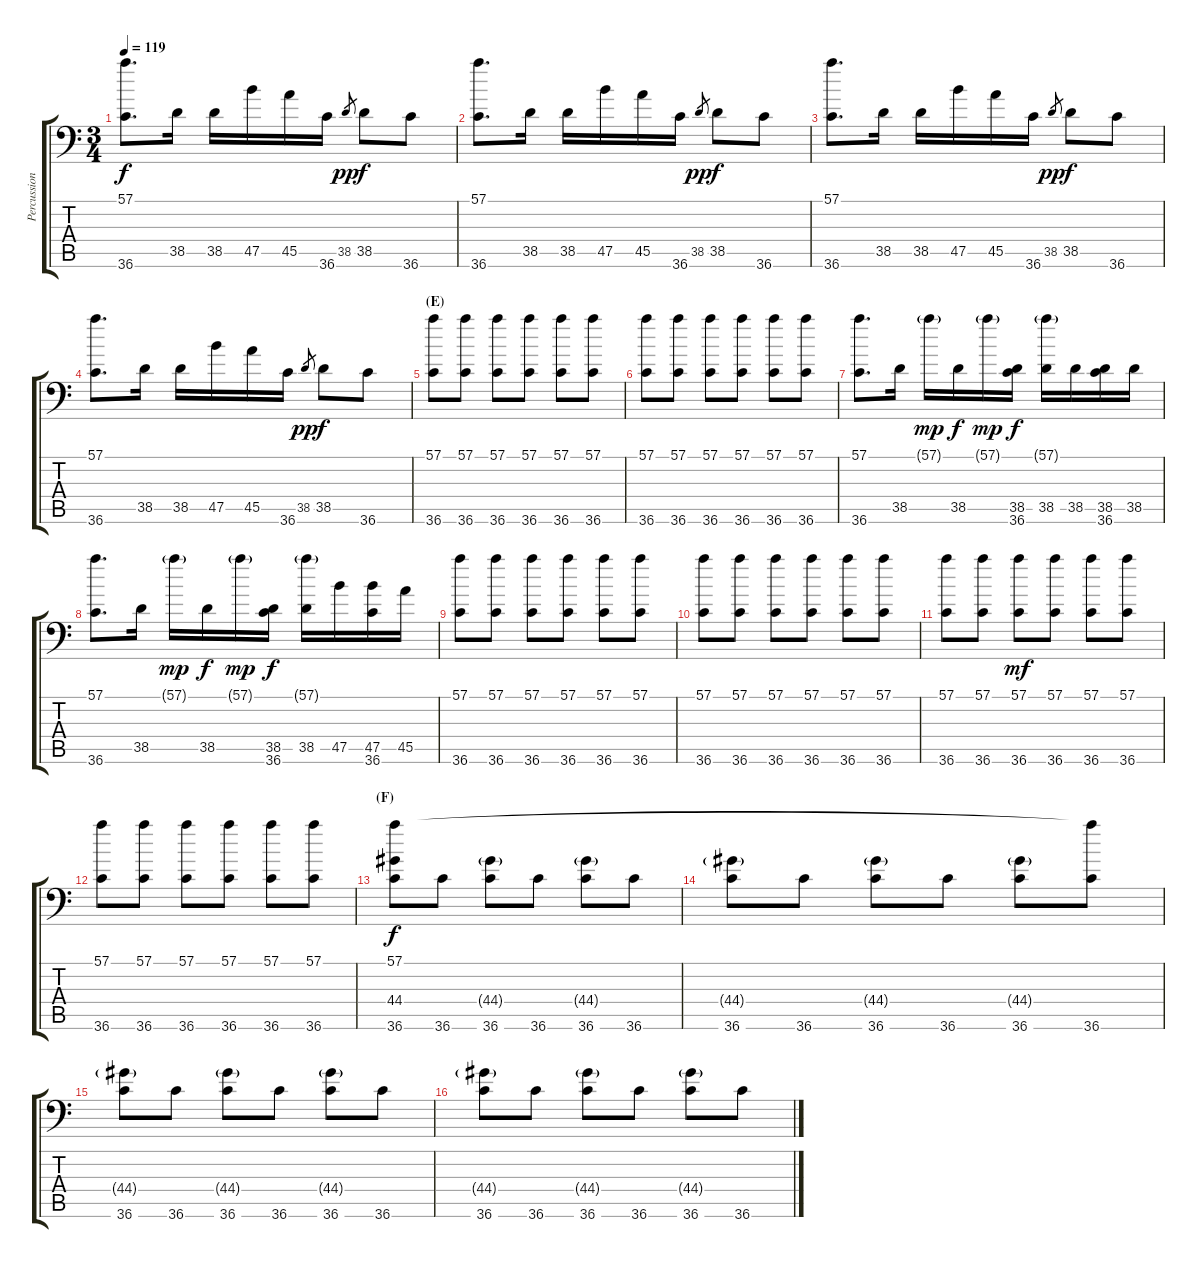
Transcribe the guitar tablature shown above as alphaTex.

\track ("Percussion" "Percussion") {instrument acousticgrandpiano}
\staff {score tabs}
\tuning (C-1 C-1 C-1 C-1 C-1 C-1) {hide}
\ts (3 4)
\tempo 119
\clef f4
\ks c
(57.1 36.6).8{d dy f} 38.5.16 38.5.16 47.5.16 45.5.16 36.6.16 38.5.8{gr dy pp} 38.5.8{dy f} 36.6.8 |
(57.1 36.6).8{d} 38.5.16 38.5.16 47.5.16 45.5.16 36.6.16 38.5.8{gr dy pp} 38.5.8{dy f} 36.6.8 |
(57.1 36.6).8{d} 38.5.16 38.5.16 47.5.16 45.5.16 36.6.16 38.5.8{gr dy pp} 38.5.8{dy f} 36.6.8 |
(57.1 36.6).8{d} 38.5.16 38.5.16 47.5.16 45.5.16 36.6.16 38.5.8{gr dy pp} 38.5.8{dy f} 36.6.8 |
\section ("" "(E)")
(57.1 36.6).8 (57.1 36.6).8 (57.1 36.6).8 (57.1 36.6).8 (57.1 36.6).8 (57.1 36.6).8 |
(57.1 36.6).8 (57.1 36.6).8 (57.1 36.6).8 (57.1 36.6).8 (57.1 36.6).8 (57.1 36.6).8 |
(57.1 36.6).8{d} 38.5.16 57.1{g}.16{dy mp} 38.5.16{dy f} 57.1{g}.16{dy mp} (38.5 36.6).16{dy f} (57.1{g} 38.5).16 38.5.16 (38.5 36.6).16 38.5.16 |
(57.1 36.6).8{d} 38.5.16 57.1{g}.16{dy mp} 38.5.16{dy f} 57.1{g}.16{dy mp} (38.5 36.6).16{dy f} (57.1{g} 38.5).16 47.5.16 (47.5 36.6).16 45.5.16 |
(57.1 36.6).8 (57.1 36.6).8 (57.1 36.6).8 (57.1 36.6).8 (57.1 36.6).8 (57.1 36.6).8 |
(57.1 36.6).8 (57.1 36.6).8 (57.1 36.6).8 (57.1 36.6).8 (57.1 36.6).8 (57.1 36.6).8 |
(57.1 36.6).8 (57.1 36.6).8 (57.1 36.6).8{dy mf} (57.1 36.6).8 (57.1 36.6).8 (57.1 36.6).8 |
(57.1 36.6).8 (57.1 36.6).8 (57.1 36.6).8 (57.1 36.6).8 (57.1 36.6).8 (57.1 36.6).8 |
\section ("" "(F)")
(57.1 44.4 36.6).8{dy f} 36.6.8 (44.4{g} 36.6).8 36.6.8 (44.4{g} 36.6).8 36.6.8 |
(44.4{g} 36.6).8 36.6.8 (44.4{g} 36.6).8 36.6.8 (44.4{g} 36.6).8 (57.1{t} 36.6).8 |
(44.4{g} 36.6).8 36.6.8 (44.4{g} 36.6).8 36.6.8 (44.4{g} 36.6).8 36.6.8 |
(44.4{g} 36.6).8 36.6.8 (44.4{g} 36.6).8 36.6.8 (44.4{g} 36.6).8 36.6.8
